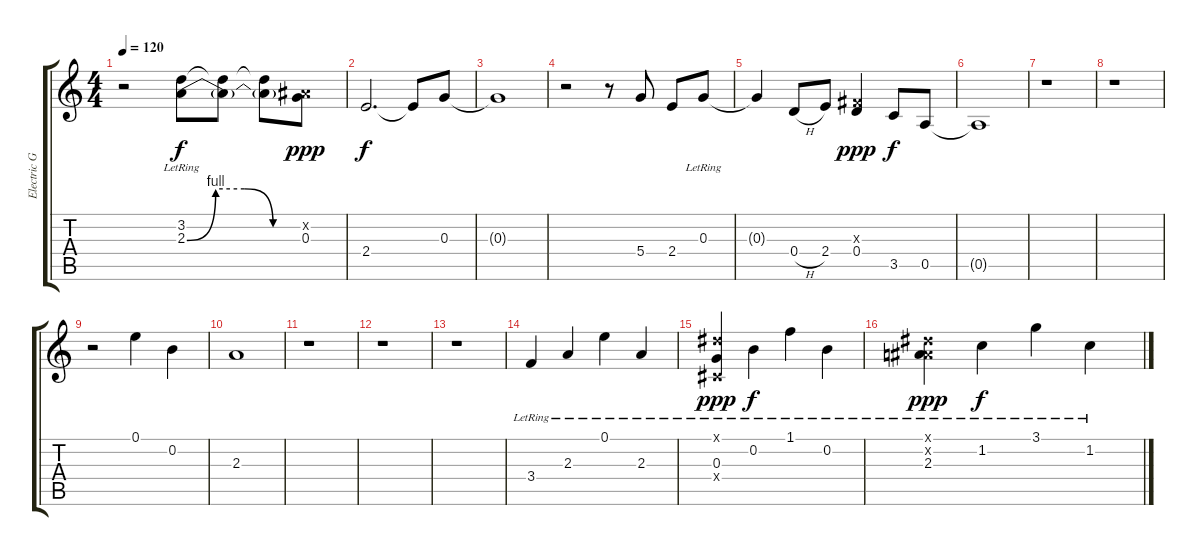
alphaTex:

\track ("Electric Guitar" "Electric G") {instrument overdrivenguitar}
\staff {score tabs}
\tuning (E4 B3 G3 D3 A2 E2) {hide}
\ts (4 4)
\tempo 120
\clef g2
\ks c
r.2{dy f} (3.2{lr} 2.3{be (custom 0 0 15 4 30 4 45 0 60 0)}).8 (3.2{t} 2.3{t}).8 (3.2{t} 2.3{t}).8 (-1.2{x} 0.3).8{dy ppp} |
2.4.2{d dy f} 2.4{t}.8 0.3.8 |
0.3{t}.1 |
r.2 r.8 5.4.8 2.4.8 0.3{lr}.8 |
0.3{t}.4 0.4{h}.8 2.4.8 (-1.3{x} 0.4).4{dy ppp} 3.5.8{dy f} 0.5.8 |
0.5{t}.1 |
r.1 |
r.1 |
r.2 0.1.4 0.2.4 |
2.3.1 |
r.1 |
r.1 |
r.1 |
3.4{lr}.4 2.3{lr}.4 0.1{lr}.4 2.3{lr}.4 |
(-1.1{x} 0.3{lr} -1.4{x}).4{dy ppp} 0.2{lr}.4{dy f} 1.1{lr}.4 0.2{lr}.4 |
(-1.1{x} -1.2{x} 2.3{lr}).4{dy ppp} 1.2{lr}.4{dy f} 3.1{lr}.4 1.2{lr}.4
